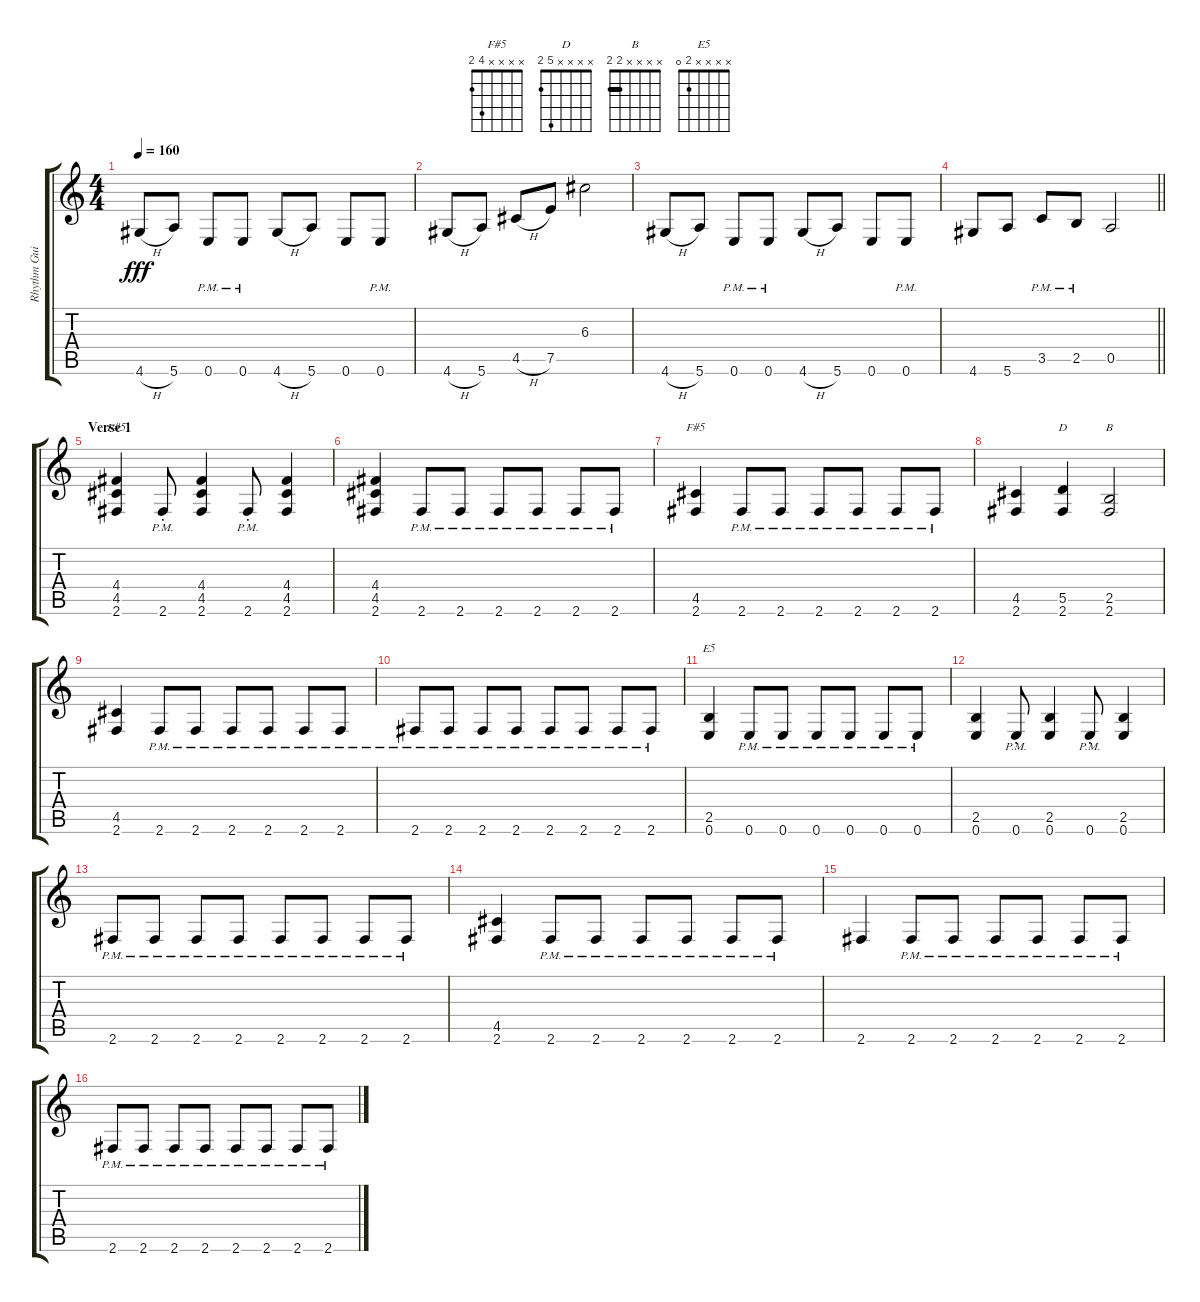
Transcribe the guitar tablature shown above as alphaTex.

\track ("Rhythm Guitar" "Rhythm Gui") {instrument distortionguitar}
\staff {score tabs}
\tuning (E4 B3 G3 D3 A2 E2) {hide}
\chord ("F#5" x x x 4 4 2) {barre 4}
\chord ("F#5" x x x x 4 2)
\chord ("D" x x x x 5 2)
\chord ("B" x x x x 2 2) {barre 2}
\chord ("E5" x x x x 2 0)
\ts (4 4)
\tempo 160
\clef g2
\ks c
4.6{h}.8{dy fff} 5.6.8 0.6{pm}.8 0.6{pm}.8 4.6{h}.8 5.6.8 0.6.8 0.6{pm}.8 |
4.6{h}.8 5.6.8 4.5{h}.8 7.5.8 6.3.2 |
4.6{h}.8 5.6.8 0.6{pm}.8 0.6{pm}.8 4.6{h}.8 5.6.8 0.6.8 0.6{pm}.8 |
\barLineRight lightlight
4.6.8 5.6.8 3.5{pm}.8 2.5{pm}.8 0.5.2 |
\section ("" "Verse 1")
(4.4 4.5 2.6).4{ch "F#5" volume 10} 2.6{pm st}.8 (4.4 4.5 2.6).4 2.6{pm st}.8 (4.4 4.5 2.6).4 |
(4.4 4.5 2.6).4 2.6{pm}.8 2.6{pm}.8 2.6{pm}.8 2.6{pm}.8 2.6{pm}.8 2.6{pm}.8 |
(4.5 2.6).4{ch "F#5"} 2.6{pm}.8 2.6{pm}.8 2.6{pm}.8 2.6{pm}.8 2.6{pm}.8 2.6{pm}.8 |
(4.5 2.6).4 (5.5 2.6).4{ch "D"} (2.5 2.6).2{ch "B"} |
(4.5 2.6).4 2.6{pm}.8 2.6{pm}.8 2.6{pm}.8 2.6{pm}.8 2.6{pm}.8 2.6{pm}.8 |
2.6{pm}.8 2.6{pm}.8 2.6{pm}.8 2.6{pm}.8 2.6{pm}.8 2.6{pm}.8 2.6{pm}.8 2.6{pm}.8 |
(2.5 0.6).4{ch "E5"} 0.6{pm}.8 0.6{pm}.8 0.6{pm}.8 0.6{pm}.8 0.6{pm}.8 0.6{pm}.8 |
(2.5 0.6).4 0.6{pm st}.8 (2.5 0.6).4 0.6{pm st}.8 (2.5 0.6).4 |
2.6{pm}.8 2.6{pm}.8 2.6{pm}.8 2.6{pm}.8 2.6{pm}.8 2.6{pm}.8 2.6{pm}.8 2.6{pm}.8 |
(4.5 2.6).4 2.6{pm}.8 2.6{pm}.8 2.6{pm}.8 2.6{pm}.8 2.6{pm}.8 2.6{pm}.8 |
2.6.4 2.6{pm}.8 2.6{pm}.8 2.6{pm}.8 2.6{pm}.8 2.6{pm}.8 2.6{pm}.8 |
2.6{pm}.8 2.6{pm}.8 2.6{pm}.8 2.6{pm}.8 2.6{pm}.8 2.6{pm}.8 2.6{pm}.8 2.6{pm}.8
